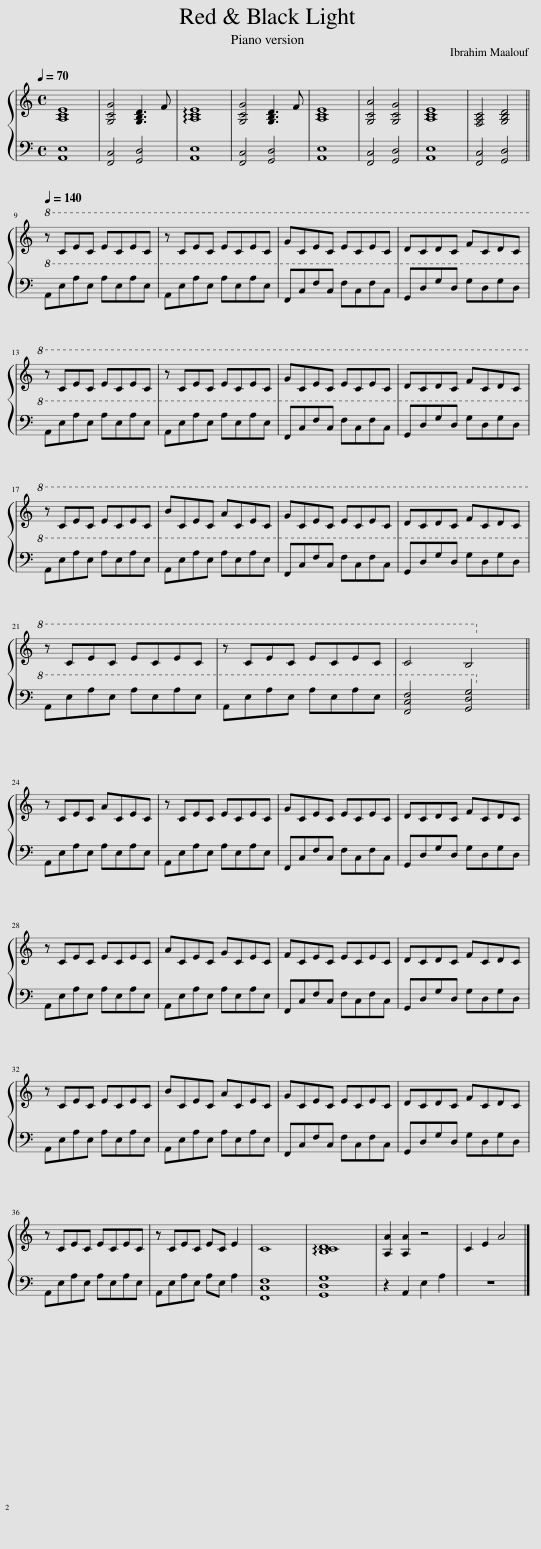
X:1
%%score { 1 | 2 }
L:1/8
Q:1/4=70
M:4/4
I:linebreak $
K:C
V:1 treble
V:2 bass
V:1
 [A,CE]8 | [G,CG]4 [G,B,D]3 F | !arpeggio![A,CE]8 | [G,CG]4 [G,B,D]3 F | [A,CE]8 | %5
 [G,CA]4 [G,CG]4 | [A,CE]8 | [F,A,C]4 [G,B,D]4 ||$[Q:1/4=140]!8va(! z cec ecec | z cec ecec | %10
 gcec ecec | dcdc fcdc |$ z cec ecec | z cec ecec | gcec ecec | %15
 dcdc fcdc |$ z cec ecec | bcec acec | gcec ecec | dcdc fcdc |$ %20
 z cec ecec | z cec ecec | c4 B4!8va)! ||$ z CEC ACEC | z CEC ECEC | %25
 GCEC ECEC | DCDC FCDC |$ z CEC ECEC | ACEC GCEC | FCEC ECEC | %30
 DCDC FCDC |$ z CEC ECEC | BCEC ACEC | GCEC ECEC | DCDC FCDC |$ %35
 z CEC ECEC | z CEC EC E2 | C8 | !arpeggio![B,CD]8 | [A,A]2 [A,A]2 z4 | %40
 C2 E2 A4 |] %41
V:2
 [A,,E,]8 | [F,,C,]4 [G,,D,]4 | [A,,E,]8 | [F,,C,]4 [G,,D,]4 | [A,,E,]8 | %5
 [F,,C,]4 [G,,D,]4 | [A,,E,]8 | [F,,C,]4 [G,,D,]4 ||$!8va(! A,EAE AEAE | A,EAE AEAE | %10
 F,CFC FCFC | G,DGD GDGD |$ A,EAE AEAE | A,EAE AEAE | F,CFC FCFC | %15
 G,DGD GDGD |$ A,EAE AEAE | A,EAE AEAE | F,CFC FCFC | G,DGD GDGD |$ %20
 A,EAE AEAE | A,EAE AEAE | [F,CF]4 [G,DG]4!8va)! ||$ A,,E,A,E, A,E,A,E, | A,,E,A,E, A,E,A,E, | %25
 F,,C,F,C, F,C,F,C, | G,,D,G,D, G,D,G,D, |$ A,,E,A,E, A,E,A,E, | A,,E,A,E, A,E,A,E, | F,,C,F,C, F,C,F,C, | %30
 G,,D,G,D, G,D,G,D, |$ A,,E,A,E, A,E,A,E, | A,,E,A,E, A,E,A,E, | F,,C,F,C, F,C,F,C, | G,,D,G,D, G,D,G,D, |$ %35
 A,,E,A,E, A,E,A,E, | A,,E,A,E, A,E, A,2 | [F,,C,F,]8 | [G,,D,G,]8 | z2 A,,2 E,2 A,2 | %40
 z8 |] %41
